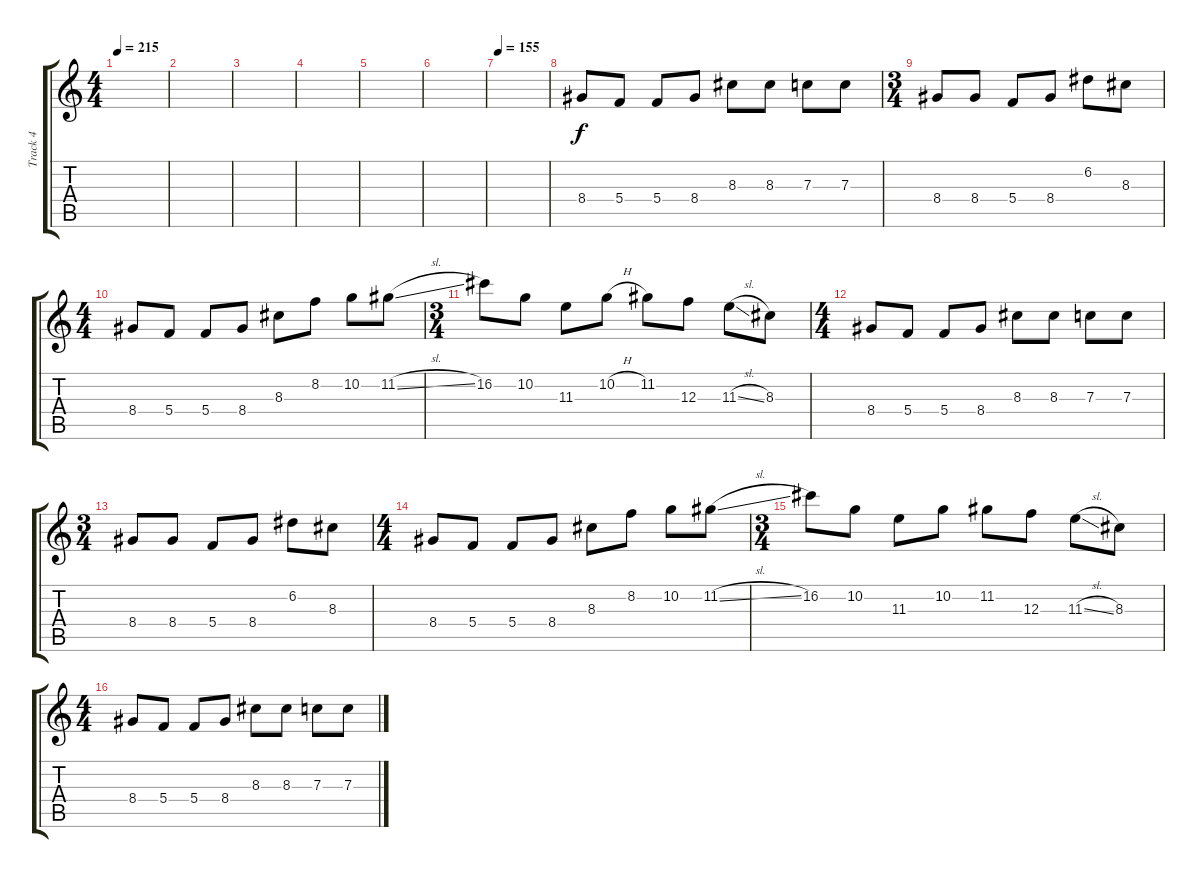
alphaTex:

\track ("Track 4" "Track 4") {instrument distortionguitar}
\staff {score tabs}
\tuning (D4 A3 F3 C3 G2 C2) {hide}
\ts (4 4)
\tempo 215
\clef g2
\ks c
|
|
|
|
|
|
\tempo 155
|
8.4.8 5.4.8 5.4.8 8.4.8 8.3.8 8.3.8 7.3.8 7.3.8 |
\ts (3 4)
8.4.8 8.4.8 5.4.8 8.4.8 6.2.8 8.3.8 |
\ts (4 4)
8.4.8 5.4.8 5.4.8 8.4.8 8.3.8 8.2.8 10.2.8 11.2{sl}.8 |
\ts (3 4)
16.2.8 10.2.8 11.3.8 10.2{h}.8 11.2.8 12.3.8 11.3{sl}.8 8.3.8 |
\ts (4 4)
8.4.8 5.4.8 5.4.8 8.4.8 8.3.8 8.3.8 7.3.8 7.3.8 |
\ts (3 4)
8.4.8 8.4.8 5.4.8 8.4.8 6.2.8 8.3.8 |
\ts (4 4)
8.4.8 5.4.8 5.4.8 8.4.8 8.3.8 8.2.8 10.2.8 11.2{sl}.8 |
\ts (3 4)
16.2.8 10.2.8 11.3.8 10.2.8 11.2.8 12.3.8 11.3{sl}.8 8.3.8 |
\ts (4 4)
8.4.8 5.4.8 5.4.8 8.4.8 8.3.8 8.3.8 7.3.8 7.3.8
